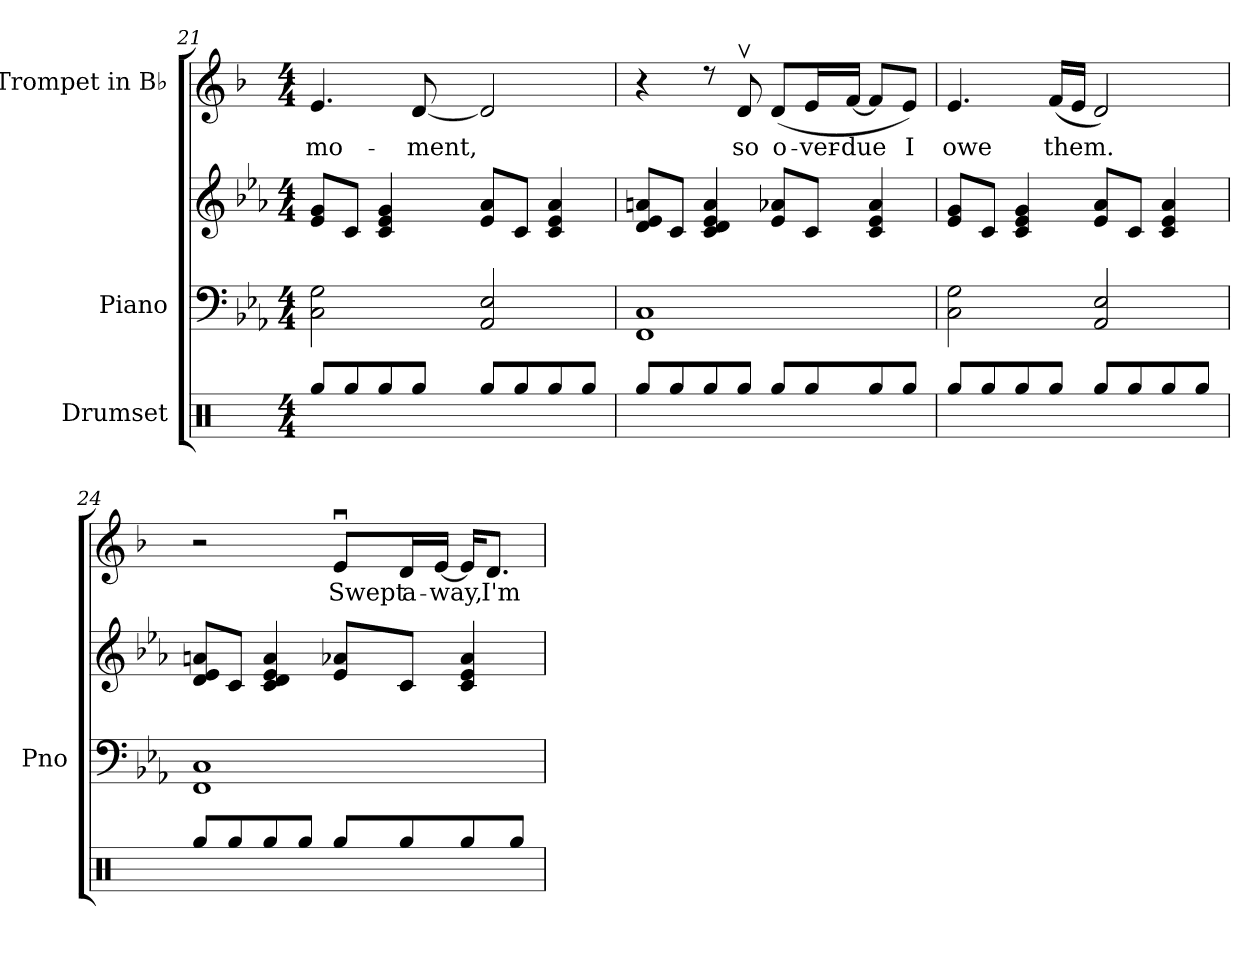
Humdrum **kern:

**kern	**kern	**kern	**kern	**text
*part3	*part2	*part2	*part1	*part1
*staff4	*staff3	*staff2	*staff1	*staff1
*I"Drumset	*I"Piano	*	*I"Trompet in B♭	*
*	*I'Pno	*	*	*
*clefX	*clefF4	*clefG2	*clefG2	*
*	*	*	*ITrd1c2	*
*k[]	*k[b-e-a-]	*k[b-e-a-]	*k[b-e-a-]	*
*M4/4	*M4/4	*M4/4	*M4/4	*
=21	=21	=21	=21	=21
!	!	!	!	!LO:LY:b
8Rgg/L	2C\ 2G\	8e-/ 8g/L	4.d/	mo-
8Rgg/	.	8c/J	.	.
8Rgg/	.	4c/ 4e-/ 4g/	.	.
!	!	!	!	!LO:LY:b
8Rgg/J	.	.	[8c/	-ment,
8Rgg/L	2AA-/ 2E-/	8e-/ 8a-/L	2c/]	.
8Rgg/	.	8c/J	.	.
8Rgg/	.	4c/ 4e-/ 4a-/	.	.
8Rgg/J	.	.	.	.
=22	=22	=22	=22	=22
8Rgg/L	1FF 1C	8d/ 8e-/ 8an/L	4r	.
8Rgg/	.	8c/J	.	.
8Rgg/	.	4c/ 4d/ 4e-/ 4a/	8rdd	.
!	!	!	!	!LO:LY:b
8Rgg/J	.	.	8cv/	so
!	!	!	!	!LO:LY:b
8Rgg/L	.	8e-/ 8a-X/L	(<8c/L	o-
!	!	!	!	!LO:LY:b
8Rgg/	.	8c/J	16d/L	-ver-
!	!	!	!	!LO:LY:b
.	.	.	[16e-/JJ	-due
8Rgg/	.	4c/ 4e-/ 4a-/	8e-/L]	.
!	!	!	!	!LO:LY:b
8Rgg/J	.	.	8d/J)	I
=23	=23	=23	=23	=23
!	!	!	!	!LO:LY:b
8Rgg/L	2C\ 2G\	8e-/ 8g/L	4.d/	owe
8Rgg/	.	8c/J	.	.
8Rgg/	.	4c/ 4e-/ 4g/	.	.
!	!	!	!	!LO:LY:b
8Rgg/J	.	.	(<16e-/LL	them.
.	.	.	16d/JJ	.
8Rgg/L	2AA-/ 2E-/	8e-/ 8a-/L	2c/)	.
8Rgg/	.	8c/J	.	.
8Rgg/	.	4c/ 4e-/ 4a-/	.	.
8Rgg/J	.	.	.	.
!!LO:PB:g=z
=24	=24	=24	=24	=24
8Rgg/L	1FF 1C	8d/ 8e-/ 8an/L	2r	.
8Rgg/	.	8c/J	.	.
8Rgg/	.	4c/ 4d/ 4e-/ 4a/	.	.
8Rgg/J	.	.	.	.
!	!	!	!	!LO:LY:b
8Rgg/L	.	8e-/ 8a-X/L	8du/L	Swept
!	!	!	!	!LO:LY:b
8Rgg/	.	8c/J	16c/L	a-
!	!	!	!	!LO:LY:b
.	.	.	[16d/JJ	-way,
8Rgg/	.	4c/ 4e-/ 4a-/	16d/KL]	.
!	!	!	!	!LO:LY:b
.	.	.	8.c/J	I'm
8Rgg/J	.	.	.	.
=	=	=	=	=
*-	*-	*-	*-	*-
